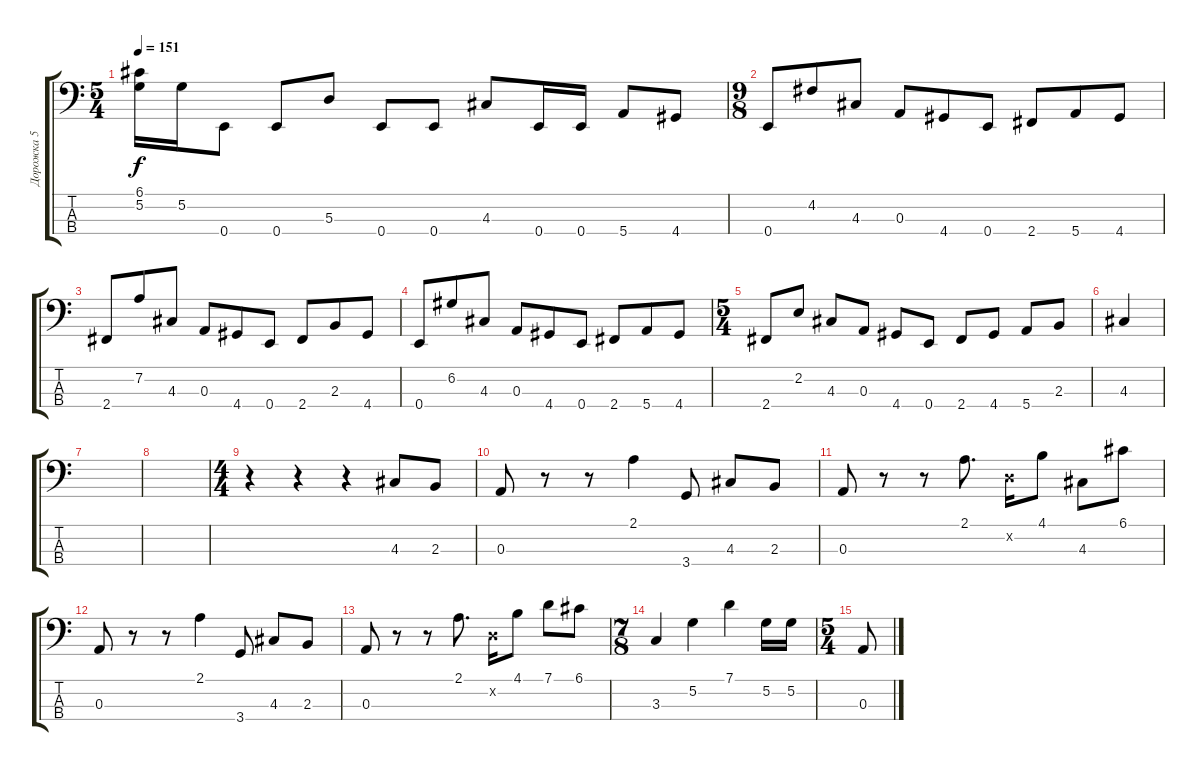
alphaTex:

\track ("Дорожка 5" "Дорожка 5") {instrument electricbassfinger}
\staff {score tabs}
\tuning (G2 D2 A1 E1) {hide}
\ts (5 4)
\tempo 151
\clef f4
\ks c
(6.1 5.2{t}).16{dy f} 5.2.16 0.4.8 0.4.8 5.3.8 0.4.8 0.4.8 4.3.8 0.4.16 0.4.16 5.4.8 4.4.8 |
\ts (9 8)
0.4.8 4.2.8 4.3.8 0.3.8 4.4.8 0.4.8 2.4.8 5.4.8 4.4.8 |
2.4.8 7.2.8 4.3.8 0.3.8 4.4.8 0.4.8 2.4.8 2.3.8 4.4.8 |
0.4.8 6.2.8 4.3.8 0.3.8 4.4.8 0.4.8 2.4.8 5.4.8 4.4.8 |
\ts (5 4)
2.4.8 2.2.8 4.3.8 0.3.8 4.4.8 0.4.8 2.4.8 4.4.8 5.4.8 2.3.8 |
4.3.4 |
|
|
\ts (4 4)
r.4 r.4 r.4 4.3.8 2.3.8 |
0.3.8 r.8 r.8 2.1.4 3.4.8 4.3.8 2.3.8 |
0.3.8 r.8 r.8 2.1.8{d} 0.2{x}.16 4.1.8 4.3.8 6.1.8 |
0.3.8 r.8 r.8 2.1.4 3.4.8 4.3.8 2.3.8 |
0.3.8 r.8 r.8 2.1.8{d} 0.2{x}.16 4.1.8 7.1.8 6.1.8 |
\ts (7 8)
3.3.4 5.2.4 7.1.4 5.2.16 5.2.16 |
\ts (5 4)
0.3.8
